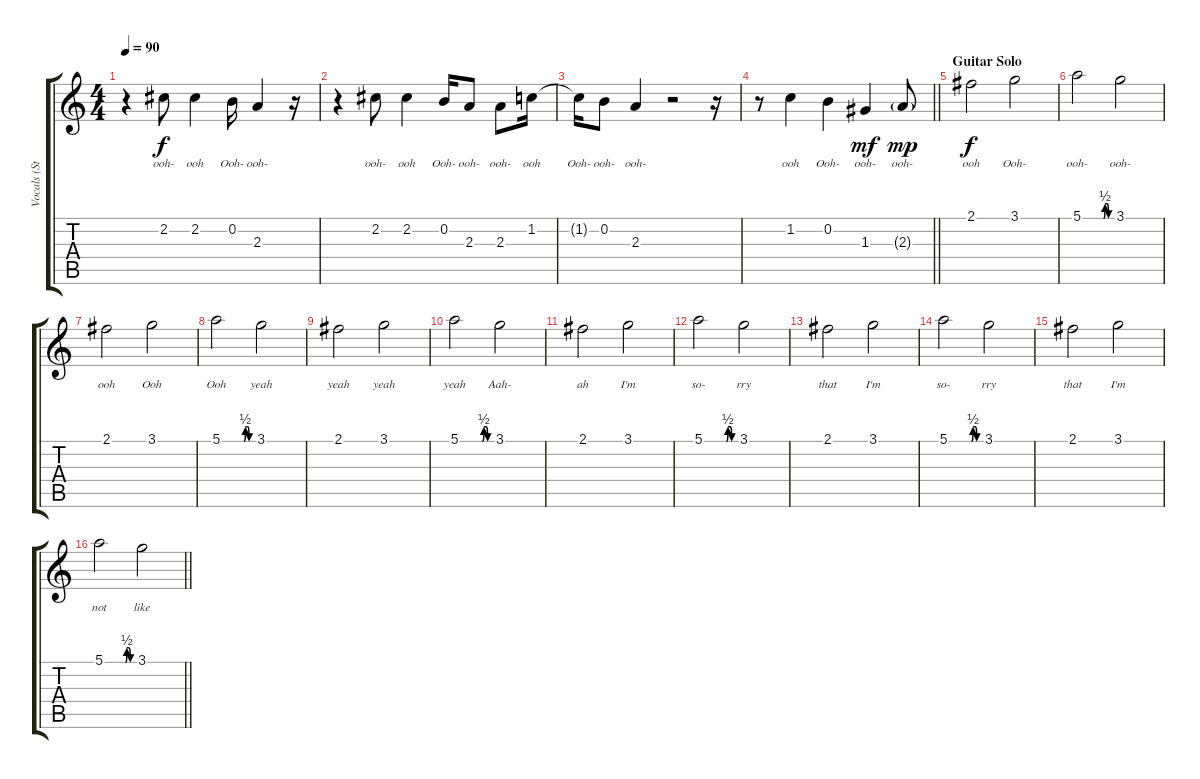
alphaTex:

\track ("Vocals (Steven Wilson)" "Vocals (St") {instrument fretlessbass}
\staff {score tabs}
\tuning (E4 B3 G3 D3 A2 E2) {hide}
\ts (4 4)
\tempo 90
\clef g2
\ks c
r.4{dy f} 2.2.8{lyrics (0 "ooh-") lyrics (1 "") lyrics (2 "") lyrics (3 "") lyrics (4 "")} 2.2.4{lyrics (0 "ooh") lyrics (1 "") lyrics (2 "") lyrics (3 "") lyrics (4 "")} 0.2.16{lyrics (0 "Ooh-") lyrics (1 "") lyrics (2 "") lyrics (3 "") lyrics (4 "")} 2.3.4{lyrics (0 "ooh-") lyrics (1 "") lyrics (2 "") lyrics (3 "") lyrics (4 "")} r.16 |
r.4 2.2.8{lyrics (0 "ooh-") lyrics (1 "") lyrics (2 "") lyrics (3 "") lyrics (4 "")} 2.2.4{lyrics (0 "ooh") lyrics (1 "") lyrics (2 "") lyrics (3 "") lyrics (4 "")} 0.2.16{lyrics (0 "Ooh-") lyrics (1 "") lyrics (2 "") lyrics (3 "") lyrics (4 "")} 2.3.8{lyrics (0 "ooh-") lyrics (1 "") lyrics (2 "") lyrics (3 "") lyrics (4 "")} 2.3.8{lyrics (0 "ooh-") lyrics (1 "") lyrics (2 "") lyrics (3 "") lyrics (4 "")} 1.2.16{lyrics (0 "ooh") lyrics (1 "") lyrics (2 "") lyrics (3 "") lyrics (4 "")} |
1.2{t}.16{lyrics (0 "Ooh-") lyrics (1 "") lyrics (2 "") lyrics (3 "") lyrics (4 "")} 0.2.8{lyrics (0 "ooh-") lyrics (1 "") lyrics (2 "") lyrics (3 "") lyrics (4 "")} 2.3.4{lyrics (0 "ooh-") lyrics (1 "") lyrics (2 "") lyrics (3 "") lyrics (4 "")} r.2 r.16 |
\barLineRight lightlight
r.8 1.2.4{lyrics (0 "ooh") lyrics (1 "") lyrics (2 "") lyrics (3 "") lyrics (4 "")} 0.2.4{lyrics (0 "Ooh-") lyrics (1 "") lyrics (2 "") lyrics (3 "") lyrics (4 "")} 1.3.4{lyrics (0 "ooh-") lyrics (1 "") lyrics (2 "") lyrics (3 "") lyrics (4 "") dy mf} 2.3{g}.8{lyrics (0 "ooh-") lyrics (1 "") lyrics (2 "") lyrics (3 "") lyrics (4 "") dy mp} |
\section ("" "Guitar Solo")
2.1.2{lyrics (0 "ooh") lyrics (1 "") lyrics (2 "") lyrics (3 "") lyrics (4 "") dy f} 3.1.2{lyrics (0 "Ooh-") lyrics (1 "") lyrics (2 "") lyrics (3 "") lyrics (4 "")} |
5.1{be (custom 0 0 15 0 42 0 45 2 49 2 52 0 56 0 60 0)}.2{lyrics (0 "ooh-") lyrics (1 "") lyrics (2 "") lyrics (3 "") lyrics (4 "")} 3.1.2{lyrics (0 "ooh-") lyrics (1 "") lyrics (2 "") lyrics (3 "") lyrics (4 "")} |
2.1.2{lyrics (0 "ooh") lyrics (1 "") lyrics (2 "") lyrics (3 "") lyrics (4 "")} 3.1.2{lyrics (0 "Ooh") lyrics (1 "") lyrics (2 "") lyrics (3 "") lyrics (4 "")} |
5.1{be (custom 0 0 15 0 42 0 45 2 49 2 52 0 56 0 60 0)}.2{lyrics (0 "Ooh") lyrics (1 "") lyrics (2 "") lyrics (3 "") lyrics (4 "")} 3.1.2{lyrics (0 "yeah") lyrics (1 "") lyrics (2 "") lyrics (3 "") lyrics (4 "")} |
2.1.2{lyrics (0 "yeah") lyrics (1 "") lyrics (2 "") lyrics (3 "") lyrics (4 "")} 3.1.2{lyrics (0 "yeah") lyrics (1 "") lyrics (2 "") lyrics (3 "") lyrics (4 "")} |
5.1{be (custom 0 0 15 0 42 0 45 2 49 2 52 0 56 0 60 0)}.2{lyrics (0 "yeah") lyrics (1 "") lyrics (2 "") lyrics (3 "") lyrics (4 "")} 3.1.2{lyrics (0 "Aah-") lyrics (1 "") lyrics (2 "") lyrics (3 "") lyrics (4 "")} |
2.1.2{lyrics (0 "ah") lyrics (1 "") lyrics (2 "") lyrics (3 "") lyrics (4 "")} 3.1.2{lyrics (0 "I'm") lyrics (1 "") lyrics (2 "") lyrics (3 "") lyrics (4 "")} |
5.1{be (custom 0 0 15 0 42 0 45 2 49 2 52 0 56 0 60 0)}.2{lyrics (0 "so-") lyrics (1 "") lyrics (2 "") lyrics (3 "") lyrics (4 "")} 3.1.2{lyrics (0 "rry") lyrics (1 "") lyrics (2 "") lyrics (3 "") lyrics (4 "")} |
2.1.2{lyrics (0 "that") lyrics (1 "") lyrics (2 "") lyrics (3 "") lyrics (4 "")} 3.1.2{lyrics (0 "I'm") lyrics (1 "") lyrics (2 "") lyrics (3 "") lyrics (4 "")} |
5.1{be (custom 0 0 15 0 42 0 45 2 49 2 52 0 56 0 60 0)}.2{lyrics (0 "so-") lyrics (1 "") lyrics (2 "") lyrics (3 "") lyrics (4 "")} 3.1.2{lyrics (0 "rry") lyrics (1 "") lyrics (2 "") lyrics (3 "") lyrics (4 "")} |
2.1.2{lyrics (0 "that") lyrics (1 "") lyrics (2 "") lyrics (3 "") lyrics (4 "")} 3.1.2{lyrics (0 "I'm") lyrics (1 "") lyrics (2 "") lyrics (3 "") lyrics (4 "")} |
\barLineRight lightlight
5.1{be (custom 0 0 15 0 42 0 45 2 49 2 52 0 56 0 60 0)}.2{lyrics (0 "not") lyrics (1 "") lyrics (2 "") lyrics (3 "") lyrics (4 "")} 3.1.2{lyrics (0 "like") lyrics (1 "") lyrics (2 "") lyrics (3 "") lyrics (4 "")}
